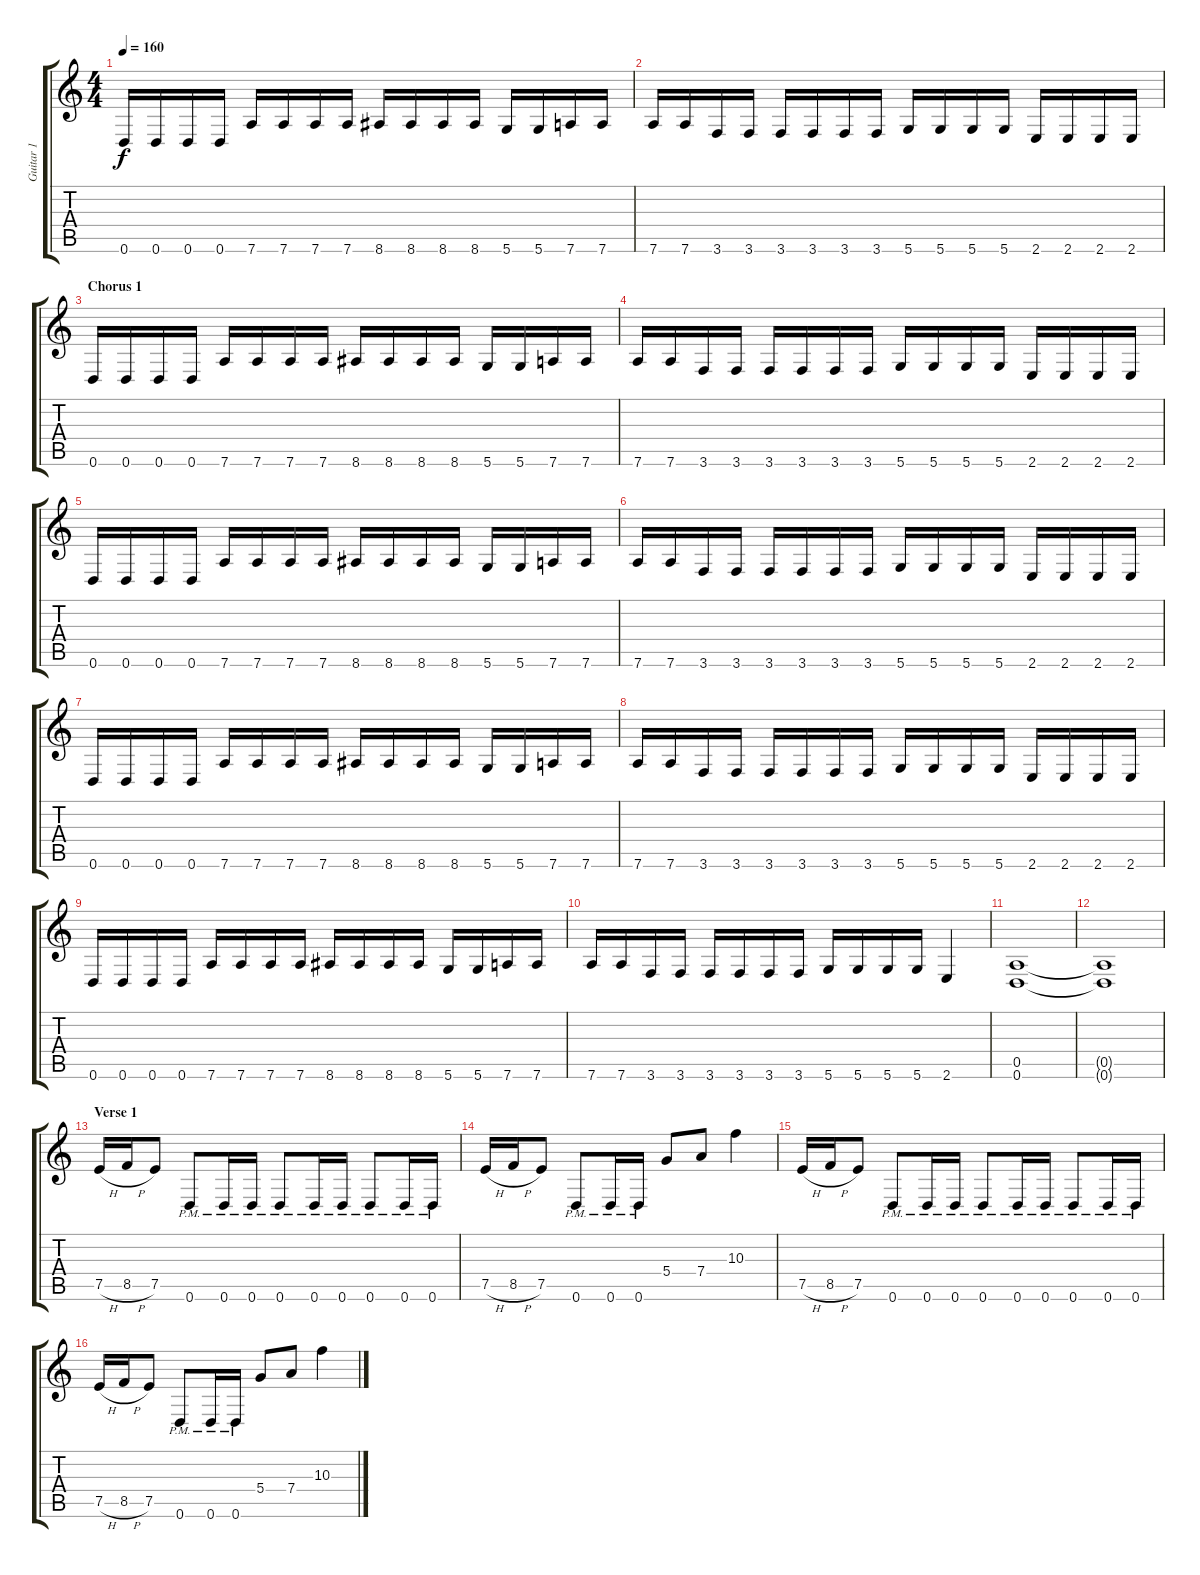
\track ("Guitar 1" "Guitar 1") {instrument distortionguitar}
\staff {score tabs}
\tuning (E4 B3 G3 D3 A2 D2) {hide}
\ts (4 4)
\tempo 160
\clef g2
\ks c
0.6.16{dy f} 0.6.16 0.6.16 0.6.16 7.6.16 7.6.16 7.6.16 7.6.16 8.6.16 8.6.16 8.6.16 8.6.16 5.6.16 5.6.16 7.6.16 7.6.16 |
7.6.16 7.6.16 3.6.16 3.6.16 3.6.16 3.6.16 3.6.16 3.6.16 5.6.16 5.6.16 5.6.16 5.6.16 2.6.16 2.6.16 2.6.16 2.6.16 |
\section ("" "Chorus 1")
0.6.16 0.6.16 0.6.16 0.6.16 7.6.16 7.6.16 7.6.16 7.6.16 8.6.16 8.6.16 8.6.16 8.6.16 5.6.16 5.6.16 7.6.16 7.6.16 |
7.6.16 7.6.16 3.6.16 3.6.16 3.6.16 3.6.16 3.6.16 3.6.16 5.6.16 5.6.16 5.6.16 5.6.16 2.6.16 2.6.16 2.6.16 2.6.16 |
0.6.16 0.6.16 0.6.16 0.6.16 7.6.16 7.6.16 7.6.16 7.6.16 8.6.16 8.6.16 8.6.16 8.6.16 5.6.16 5.6.16 7.6.16 7.6.16 |
7.6.16 7.6.16 3.6.16 3.6.16 3.6.16 3.6.16 3.6.16 3.6.16 5.6.16 5.6.16 5.6.16 5.6.16 2.6.16 2.6.16 2.6.16 2.6.16 |
0.6.16 0.6.16 0.6.16 0.6.16 7.6.16 7.6.16 7.6.16 7.6.16 8.6.16 8.6.16 8.6.16 8.6.16 5.6.16 5.6.16 7.6.16 7.6.16 |
7.6.16 7.6.16 3.6.16 3.6.16 3.6.16 3.6.16 3.6.16 3.6.16 5.6.16 5.6.16 5.6.16 5.6.16 2.6.16 2.6.16 2.6.16 2.6.16 |
0.6.16 0.6.16 0.6.16 0.6.16 7.6.16 7.6.16 7.6.16 7.6.16 8.6.16 8.6.16 8.6.16 8.6.16 5.6.16 5.6.16 7.6.16 7.6.16 |
7.6.16 7.6.16 3.6.16 3.6.16 3.6.16 3.6.16 3.6.16 3.6.16 5.6.16 5.6.16 5.6.16 5.6.16 2.6.4 |
(0.5 0.6).1 |
(0.5{t} 0.6{t}).1 |
\section ("" "Verse 1")
7.5{h}.16 8.5{h}.16 7.5.8 0.6{pm}.8 0.6{pm}.16 0.6{pm}.16 0.6{pm}.8 0.6{pm}.16 0.6{pm}.16 0.6{pm}.8 0.6{pm}.16 0.6{pm}.16 |
7.5{h}.16 8.5{h}.16 7.5.8 0.6{pm}.8 0.6{pm}.16 0.6{pm}.16 5.4.8 7.4.8 10.3.4 |
7.5{h}.16 8.5{h}.16 7.5.8 0.6{pm}.8 0.6{pm}.16 0.6{pm}.16 0.6{pm}.8 0.6{pm}.16 0.6{pm}.16 0.6{pm}.8 0.6{pm}.16 0.6{pm}.16 |
7.5{h}.16 8.5{h}.16 7.5.8 0.6{pm}.8 0.6{pm}.16 0.6{pm}.16 5.4.8 7.4.8 10.3.4
